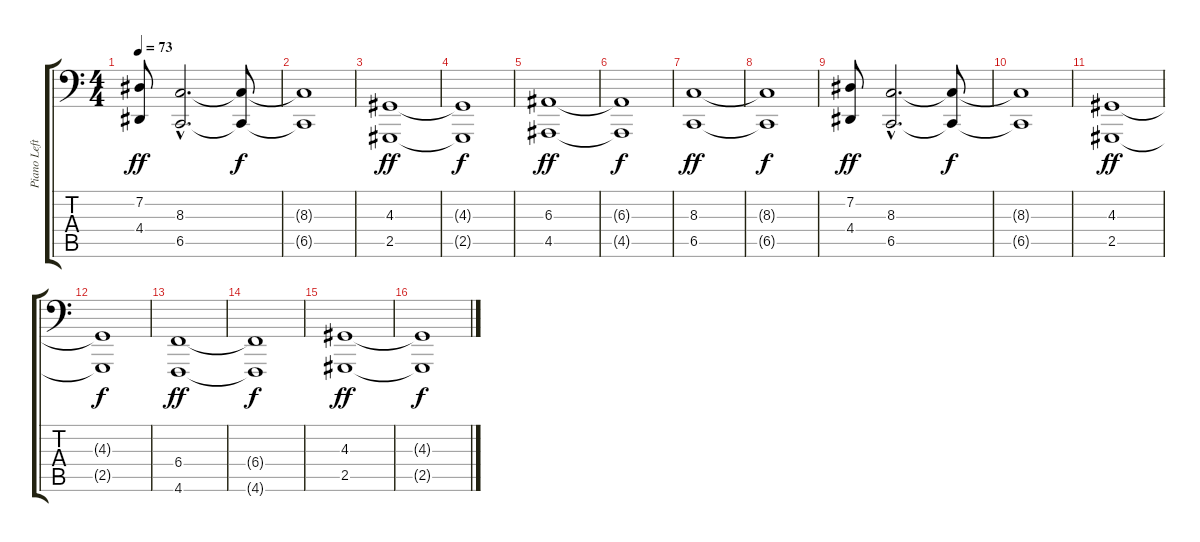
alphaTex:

\track ("Piano Left" "Piano Left") {instrument acousticgrandpiano}
\staff {score tabs}
\tuning (Db3 Ab2 E2 B1 Gb1 Db1) {hide}
\ts (4 4)
\tempo 73
\clef f4
\ks c
(7.2 4.4).8{dy ff} (8.3{hac} 6.5{hac}).2{d} (8.3{t} 6.5{t}).8{dy f} |
(8.3{t} 6.5{t}).1 |
(4.3 2.5).1{dy ff} |
(4.3{t} 2.5{t}).1{dy f} |
(6.3 4.5).1{dy ff} |
(6.3{t} 4.5{t}).1{dy f} |
(8.3 6.5).1{dy ff} |
(8.3{t} 6.5{t}).1{dy f} |
(7.2 4.4).8{dy ff} (8.3{hac} 6.5{hac}).2{d} (8.3{t} 6.5{t}).8{dy f} |
(8.3{t} 6.5{t}).1 |
(4.3 2.5).1{dy ff} |
(4.3{t} 2.5{t}).1{dy f} |
(6.4 4.6).1{dy ff} |
(6.4{t} 4.6{t}).1{dy f} |
(4.3 2.5).1{dy ff} |
(4.3{t} 2.5{t}).1{dy f}
